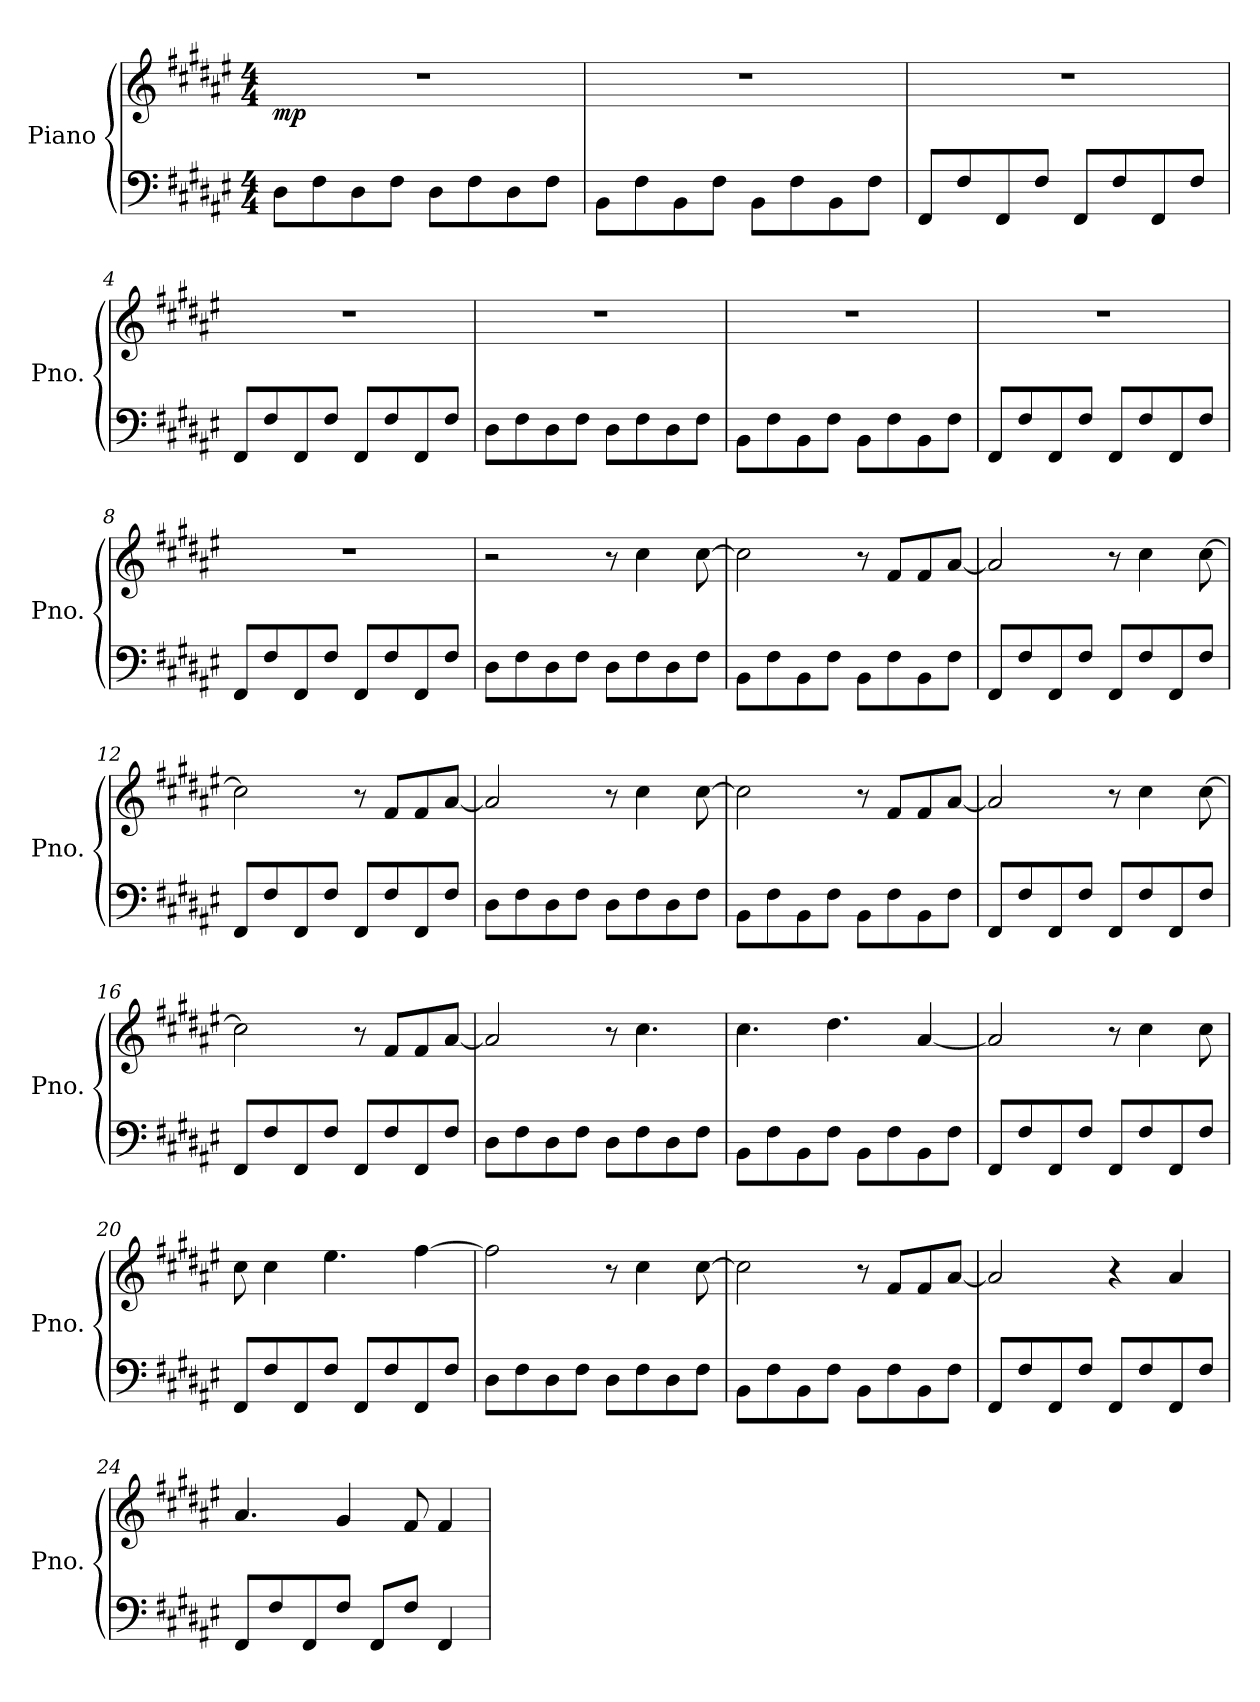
**kern	**kern	**dynam
*part1	*part1	*part1
*staff2	*staff1	*staff1/2
*I"Piano	*	*
*I'Pno.	*	*
*clefF4	*clefG2	*
*k[f#c#g#d#a#e#]	*k[f#c#g#d#a#e#]	*
*M4/4	*M4/4	*
*MM120	*MM120	*
=1	=1	=1
!	!	!LO:DY:b
8D#\L	1r	mp
8F#\	.	.
8D#\	.	.
8F#\J	.	.
8D#\L	.	.
8F#\	.	.
8D#\	.	.
8F#\J	.	.
=2	=2	=2
8BB\L	1r	.
8F#\	.	.
8BB\	.	.
8F#\J	.	.
8BB\L	.	.
8F#\	.	.
8BB\	.	.
8F#\J	.	.
=3	=3	=3
8FF#/L	1r	.
8F#/	.	.
8FF#/	.	.
8F#/J	.	.
8FF#/L	.	.
8F#/	.	.
8FF#/	.	.
8F#/J	.	.
=4	=4	=4
8FF#/L	1r	.
8F#/	.	.
8FF#/	.	.
8F#/J	.	.
8FF#/L	.	.
8F#/	.	.
8FF#/	.	.
8F#/J	.	.
=5	=5	=5
8D#\L	1r	.
8F#\	.	.
8D#\	.	.
8F#\J	.	.
8D#\L	.	.
8F#\	.	.
8D#\	.	.
8F#\J	.	.
!!LO:LB:g=z
=6	=6	=6
8BB\L	1r	.
8F#\	.	.
8BB\	.	.
8F#\J	.	.
8BB\L	.	.
8F#\	.	.
8BB\	.	.
8F#\J	.	.
=7	=7	=7
8FF#/L	1r	.
8F#/	.	.
8FF#/	.	.
8F#/J	.	.
8FF#/L	.	.
8F#/	.	.
8FF#/	.	.
8F#/J	.	.
=8	=8	=8
8FF#/L	1r	.
8F#/	.	.
8FF#/	.	.
8F#/J	.	.
8FF#/L	.	.
8F#/	.	.
8FF#/	.	.
8F#/J	.	.
=9	=9	=9
8D#\L	2r	.
8F#\	.	.
8D#\	.	.
8F#\J	.	.
8D#\L	8r	.
8F#\	4cc#\	.
8D#\	.	.
8F#\J	[8cc#\	.
=10	=10	=10
8BB\L	2cc#\]	.
8F#\	.	.
8BB\	.	.
8F#\J	.	.
8BB\L	8r	.
8F#\	8f#/L	.
8BB\	8f#/	.
8F#\J	[8a#/J	.
!!LO:LB:g=z
=11	=11	=11
8FF#/L	2a#/]	.
8F#/	.	.
8FF#/	.	.
8F#/J	.	.
8FF#/L	8r	.
8F#/	4cc#\	.
8FF#/	.	.
8F#/J	[8cc#\	.
=12	=12	=12
8FF#/L	2cc#\]	.
8F#/	.	.
8FF#/	.	.
8F#/J	.	.
8FF#/L	8r	.
8F#/	8f#/L	.
8FF#/	8f#/	.
8F#/J	[8a#/J	.
=13	=13	=13
8D#\L	2a#/]	.
8F#\	.	.
8D#\	.	.
8F#\J	.	.
8D#\L	8r	.
8F#\	4cc#\	.
8D#\	.	.
8F#\J	[8cc#\	.
=14	=14	=14
8BB\L	2cc#\]	.
8F#\	.	.
8BB\	.	.
8F#\J	.	.
8BB\L	8r	.
8F#\	8f#/L	.
8BB\	8f#/	.
8F#\J	[8a#/J	.
=15	=15	=15
8FF#/L	2a#/]	.
8F#/	.	.
8FF#/	.	.
8F#/J	.	.
8FF#/L	8r	.
8F#/	4cc#\	.
8FF#/	.	.
8F#/J	[8cc#\	.
!!LO:LB:g=z
=16	=16	=16
8FF#/L	2cc#\]	.
8F#/	.	.
8FF#/	.	.
8F#/J	.	.
8FF#/L	8r	.
8F#/	8f#/L	.
8FF#/	8f#/	.
8F#/J	[8a#/J	.
=17	=17	=17
8D#\L	2a#/]	.
8F#\	.	.
8D#\	.	.
8F#\J	.	.
8D#\L	8r	.
8F#\	4.cc#\	.
8D#\	.	.
8F#\J	.	.
=18	=18	=18
8BB\L	4.cc#\	.
8F#\	.	.
8BB\	.	.
8F#\J	4.dd#\	.
8BB\L	.	.
8F#\	.	.
8BB\	[4a#/	.
8F#\J	.	.
=19	=19	=19
8FF#/L	2a#/]	.
8F#/	.	.
8FF#/	.	.
8F#/J	.	.
8FF#/L	8r	.
8F#/	4cc#\	.
8FF#/	.	.
8F#/J	8cc#\	.
=20	=20	=20
8FF#/L	8cc#\	.
8F#/	4cc#\	.
8FF#/	.	.
8F#/J	4.ee#\	.
8FF#/L	.	.
8F#/	.	.
8FF#/	[4ff#\	.
8F#/J	.	.
!!LO:LB:g=z
=21	=21	=21
8D#\L	2ff#\]	.
8F#\	.	.
8D#\	.	.
8F#\J	.	.
8D#\L	8r	.
8F#\	4cc#\	.
8D#\	.	.
8F#\J	[8cc#\	.
=22	=22	=22
8BB\L	2cc#\]	.
8F#\	.	.
8BB\	.	.
8F#\J	.	.
8BB\L	8r	.
8F#\	8f#/L	.
8BB\	8f#/	.
8F#\J	[8a#/J	.
=23	=23	=23
8FF#/L	2a#/]	.
8F#/	.	.
8FF#/	.	.
8F#/J	.	.
8FF#/L	4r	.
8F#/	.	.
8FF#/	4a#/	.
8F#/J	.	.
=24	=24	=24
8FF#/L	4.a#/	.
8F#/	.	.
8FF#/	.	.
8F#/J	4g#/	.
8FF#/L	.	.
8F#/J	8f#/	.
4FF#/	4f#/	.
=	=	=
*-	*-	*-
